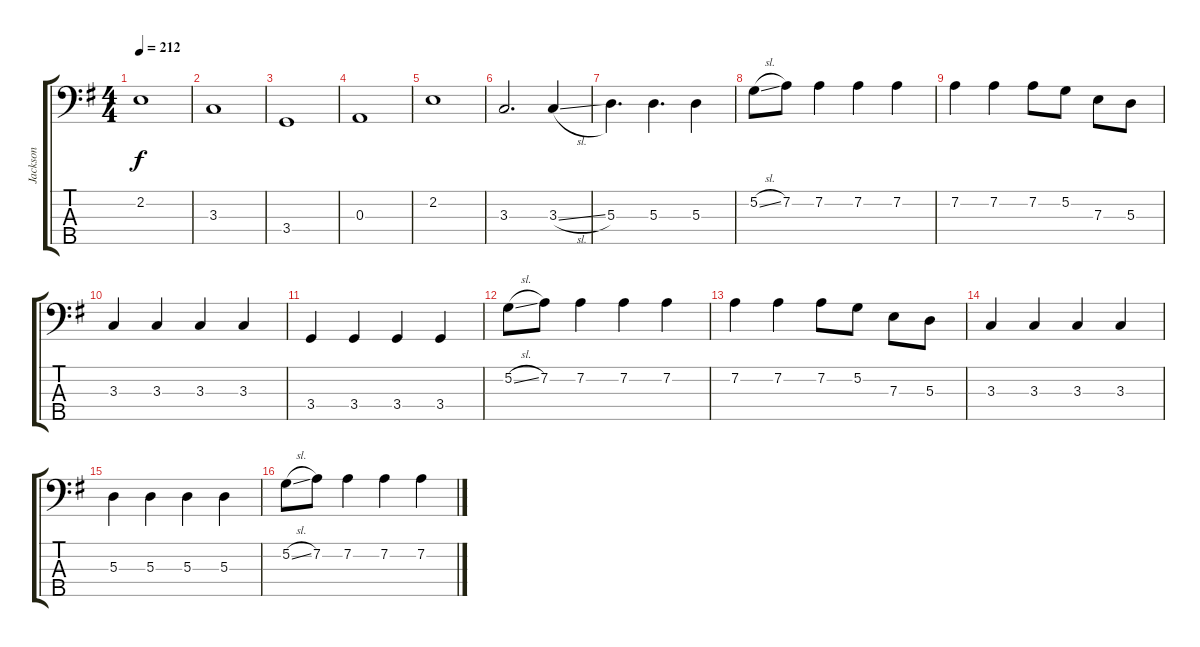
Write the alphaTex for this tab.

\track ("Jackson" "Jackson") {instrument electricbassfinger}
\staff {score tabs}
\tuning (G2 D2 A1 E1 B0) {hide}
\ts (4 4)
\tempo 212
\clef f4
\ks g
2.2.1{dy f} |
3.3.1 |
3.4.1 |
0.3.1 |
2.2.1 |
3.3.2{d} 3.3{sl}.4 |
5.3.4{d} 5.3.4{d} 5.3.4 |
5.2{sl}.8 7.2.8 7.2.4 7.2.4 7.2.4 |
7.2.4 7.2.4 7.2.8 5.2.8 7.3.8 5.3.8 |
3.3.4 3.3.4 3.3.4 3.3.4 |
3.4.4 3.4.4 3.4.4 3.4.4 |
5.2{sl}.8 7.2.8 7.2.4 7.2.4 7.2.4 |
7.2.4 7.2.4 7.2.8 5.2.8 7.3.8 5.3.8 |
3.3.4 3.3.4 3.3.4 3.3.4 |
5.3.4 5.3.4 5.3.4 5.3.4 |
5.2{sl}.8 7.2.8 7.2.4 7.2.4 7.2.4
